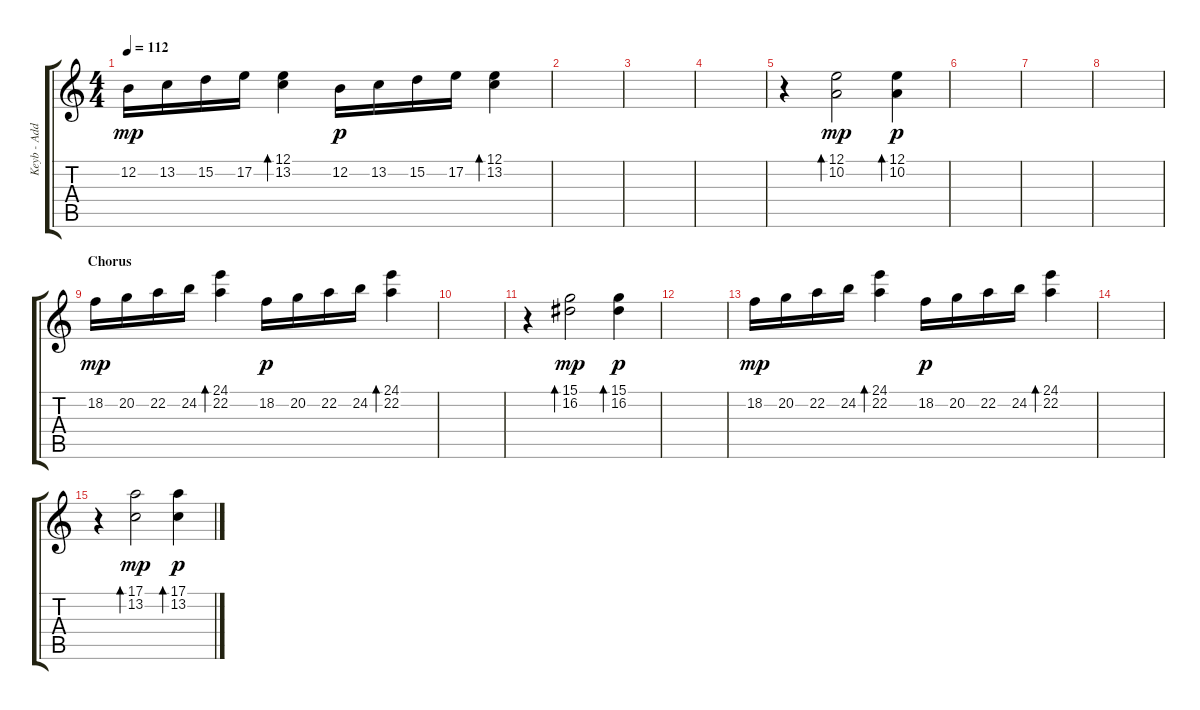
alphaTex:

\track ("Keyb - Add. Delay" "Keyb - Add") {instrument orchestralharp}
\staff {score tabs}
\tuning (E4 B3 G3 D3 A2 E2) {hide}
\ts (4 4)
\tempo 112
\clef g2
\ks c
12.2.16{dy mp} 13.2.16 15.2.16 17.2.16 (12.1 13.2).4{bd 120} 12.2.16{dy p} 13.2.16 15.2.16 17.2.16 (12.1 13.2).4{bd 120} |
|
|
|
r.4 (12.1 10.2).2{bd 240 dy mp} (12.1 10.2).4{bd 120 dy p} |
|
|
|
\section ("" "Chorus")
18.2.16{dy mp} 20.2.16 22.2.16 24.2.16 (24.1 22.2).4{bd 120} 18.2.16{dy p} 20.2.16 22.2.16 24.2.16 (24.1 22.2).4{bd 120} |
|
r.4 (15.1 16.2).2{bd 240 dy mp} (15.1 16.2).4{bd 120 dy p} |
|
18.2.16{dy mp} 20.2.16 22.2.16 24.2.16 (24.1 22.2).4{bd 120} 18.2.16{dy p} 20.2.16 22.2.16 24.2.16 (24.1 22.2).4{bd 120} |
|
r.4 (17.1 13.2).2{bd 240 dy mp} (17.1 13.2).4{bd 120 dy p}
